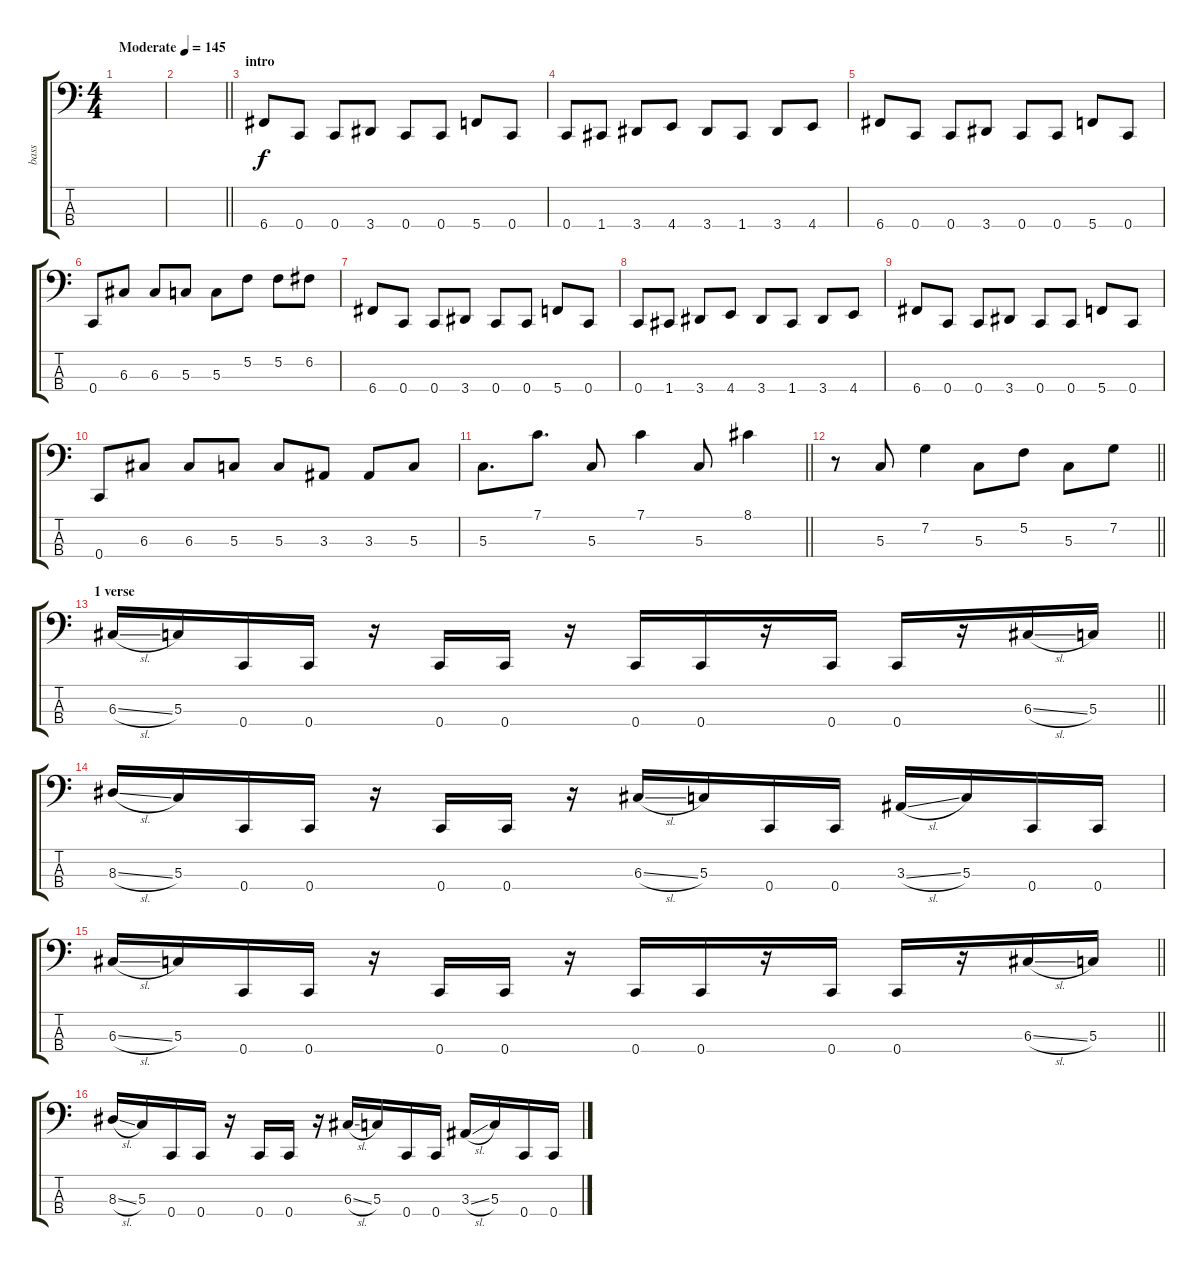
\track ("bass" "bass") {instrument electricbasspick}
\staff {score tabs}
\tuning (F2 C2 G1 C1) {hide}
\ts (4 4)
\tempo (145 "Moderate")
\clef f4
\ks c
|
\barLineRight lightlight
|
\section ("" "intro")
6.4.8 0.4.8 0.4.8 3.4.8 0.4.8 0.4.8 5.4.8 0.4.8 |
0.4.8 1.4.8 3.4.8 4.4.8 3.4.8 1.4.8 3.4.8 4.4.8 |
6.4.8 0.4.8 0.4.8 3.4.8 0.4.8 0.4.8 5.4.8 0.4.8 |
0.4.8 6.3.8 6.3.8 5.3.8 5.3.8 5.2.8 5.2.8 6.2.8 |
6.4.8 0.4.8 0.4.8 3.4.8 0.4.8 0.4.8 5.4.8 0.4.8 |
0.4.8 1.4.8 3.4.8 4.4.8 3.4.8 1.4.8 3.4.8 4.4.8 |
6.4.8 0.4.8 0.4.8 3.4.8 0.4.8 0.4.8 5.4.8 0.4.8 |
0.4.8 6.3.8 6.3.8 5.3.8 5.3.8 3.3.8 3.3.8 5.3.8 |
\barLineRight lightlight
5.3.8{d} 7.1.8{d} 5.3.8 7.1.4 5.3.8 8.1.4 |
\barLineRight lightlight
r.8 5.3.8 7.2.4 5.3.8 5.2.8 5.3.8 7.2.8 |
\section ("" "1 verse")
\barLineRight lightlight
6.3{sl}.16 5.3.16 0.4.16 0.4.16 r.16 0.4.16 0.4.16 r.16 0.4.16 0.4.16 r.16 0.4.16 0.4.16 r.16 6.3{sl}.16 5.3.16 |
8.3{sl}.16 5.3.16 0.4.16 0.4.16 r.16 0.4.16 0.4.16 r.16 6.3{sl}.16 5.3.16 0.4.16 0.4.16 3.3{sl}.16 5.3.16 0.4.16 0.4.16 |
\barLineRight lightlight
6.3{sl}.16 5.3.16 0.4.16 0.4.16 r.16 0.4.16 0.4.16 r.16 0.4.16 0.4.16 r.16 0.4.16 0.4.16 r.16 6.3{sl}.16 5.3.16 |
8.3{sl}.16 5.3.16 0.4.16 0.4.16 r.16 0.4.16 0.4.16 r.16 6.3{sl}.16 5.3.16 0.4.16 0.4.16 3.3{sl}.16 5.3.16 0.4.16 0.4.16
